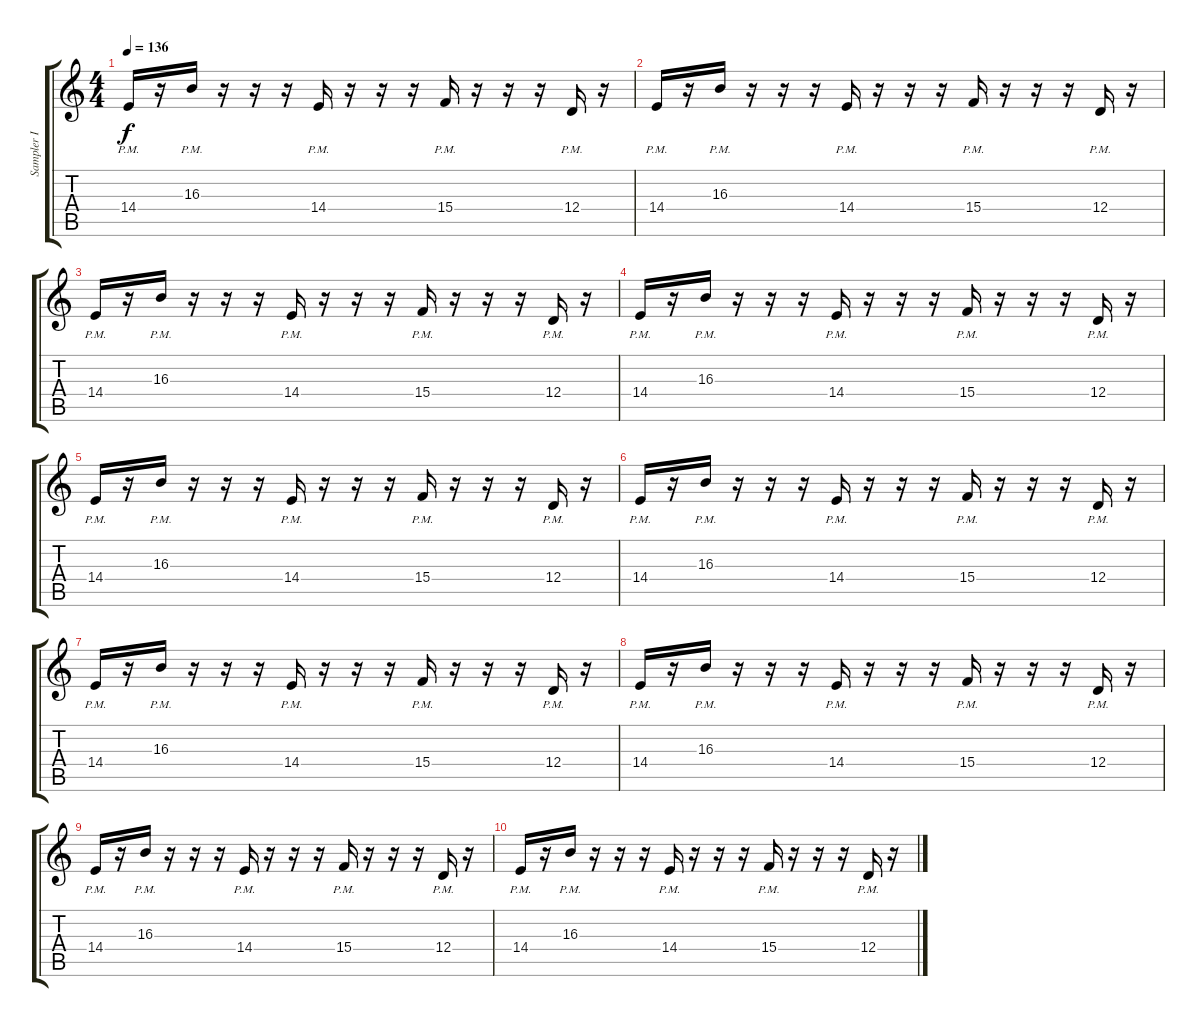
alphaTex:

\track ("Sampler I" "Sampler I") {instrument lead8bassandlead}
\staff {score tabs}
\tuning (E4 B3 G3 D3 A2 D2) {hide}
\ts (4 4)
\tempo 136
\clef g2
\ks c
14.4{pm}.16{dy f} r.16 16.3{pm}.16 r.16 r.16 r.16 14.4{pm}.16 r.16 r.16 r.16 15.4{pm}.16 r.16 r.16 r.16 12.4{pm}.16 r.16 |
14.4{pm}.16 r.16 16.3{pm}.16 r.16 r.16 r.16 14.4{pm}.16 r.16 r.16 r.16 15.4{pm}.16 r.16 r.16 r.16 12.4{pm}.16 r.16 |
14.4{pm}.16 r.16 16.3{pm}.16 r.16 r.16 r.16 14.4{pm}.16 r.16 r.16 r.16 15.4{pm}.16 r.16 r.16 r.16 12.4{pm}.16 r.16 |
14.4{pm}.16 r.16 16.3{pm}.16 r.16 r.16 r.16 14.4{pm}.16 r.16 r.16 r.16 15.4{pm}.16 r.16 r.16 r.16 12.4{pm}.16 r.16 |
14.4{pm}.16 r.16 16.3{pm}.16 r.16 r.16 r.16 14.4{pm}.16 r.16 r.16 r.16 15.4{pm}.16 r.16 r.16 r.16 12.4{pm}.16 r.16 |
14.4{pm}.16 r.16 16.3{pm}.16 r.16 r.16 r.16 14.4{pm}.16 r.16 r.16 r.16 15.4{pm}.16 r.16 r.16 r.16 12.4{pm}.16 r.16 |
14.4{pm}.16 r.16 16.3{pm}.16 r.16 r.16 r.16 14.4{pm}.16 r.16 r.16 r.16 15.4{pm}.16 r.16 r.16 r.16 12.4{pm}.16 r.16 |
14.4{pm}.16 r.16 16.3{pm}.16 r.16 r.16 r.16 14.4{pm}.16 r.16 r.16 r.16 15.4{pm}.16 r.16 r.16 r.16 12.4{pm}.16 r.16 |
14.4{pm}.16 r.16 16.3{pm}.16 r.16 r.16 r.16 14.4{pm}.16 r.16 r.16 r.16 15.4{pm}.16 r.16 r.16 r.16 12.4{pm}.16 r.16 |
14.4{pm}.16 r.16 16.3{pm}.16 r.16 r.16 r.16 14.4{pm}.16 r.16 r.16 r.16 15.4{pm}.16 r.16 r.16 r.16 12.4{pm}.16 r.16
